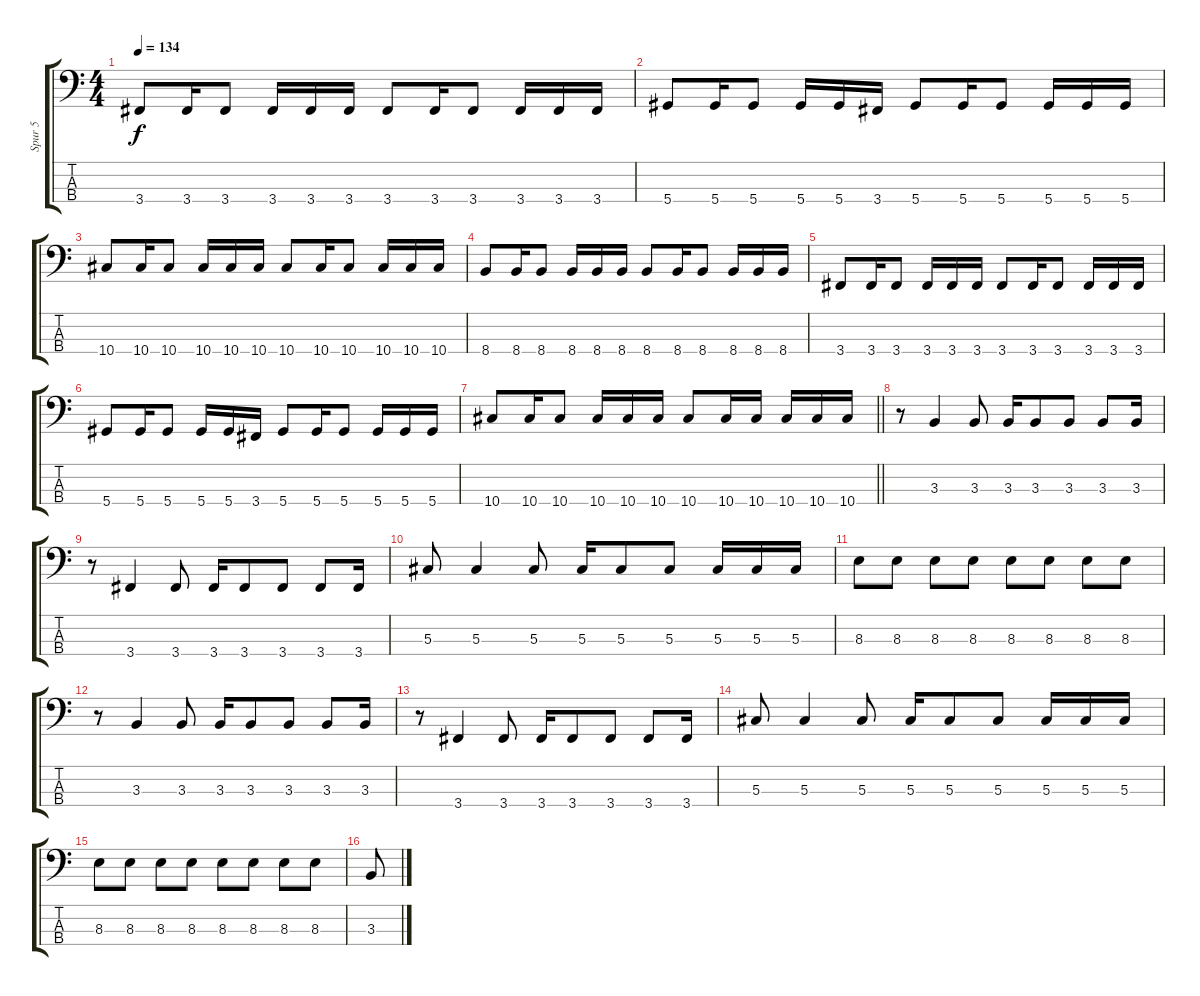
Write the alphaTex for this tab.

\track ("Spur 5" "Spur 5") {instrument electricbassfinger}
\staff {score tabs}
\tuning (Gb2 Db2 Ab1 Eb1) {hide}
\ts (4 4)
\tempo 134
\clef f4
\ks c
3.4.8{dy f} 3.4.16 3.4.8 3.4.16 3.4.16 3.4.16 3.4.8 3.4.16 3.4.8 3.4.16 3.4.16 3.4.16 |
5.4.8 5.4.16 5.4.8 5.4.16 5.4.16 3.4.16 5.4.8 5.4.16 5.4.8 5.4.16 5.4.16 5.4.16 |
10.4.8 10.4.16 10.4.8 10.4.16 10.4.16 10.4.16 10.4.8 10.4.16 10.4.8 10.4.16 10.4.16 10.4.16 |
8.4.8 8.4.16 8.4.8 8.4.16 8.4.16 8.4.16 8.4.8 8.4.16 8.4.8 8.4.16 8.4.16 8.4.16 |
3.4.8 3.4.16 3.4.8 3.4.16 3.4.16 3.4.16 3.4.8 3.4.16 3.4.8 3.4.16 3.4.16 3.4.16 |
5.4.8 5.4.16 5.4.8 5.4.16 5.4.16 3.4.16 5.4.8 5.4.16 5.4.8 5.4.16 5.4.16 5.4.16 |
\barLineRight lightlight
10.4.8 10.4.16 10.4.8 10.4.16 10.4.16 10.4.16 10.4.8 10.4.16 10.4.16 10.4.16 10.4.16 10.4.16 |
r.8 3.3.4 3.3.8 3.3.16 3.3.8 3.3.8 3.3.8 3.3.16 |
r.8 3.4.4 3.4.8 3.4.16 3.4.8 3.4.8 3.4.8 3.4.16 |
5.3.8 5.3.4 5.3.8 5.3.16 5.3.8 5.3.8 5.3.16 5.3.16 5.3.16 |
8.3.8 8.3.8 8.3.8 8.3.8 8.3.8 8.3.8 8.3.8 8.3.8 |
r.8 3.3.4 3.3.8 3.3.16 3.3.8 3.3.8 3.3.8 3.3.16 |
r.8 3.4.4 3.4.8 3.4.16 3.4.8 3.4.8 3.4.8 3.4.16 |
5.3.8 5.3.4 5.3.8 5.3.16 5.3.8 5.3.8 5.3.16 5.3.16 5.3.16 |
8.3.8 8.3.8 8.3.8 8.3.8 8.3.8 8.3.8 8.3.8 8.3.8 |
3.3.8
